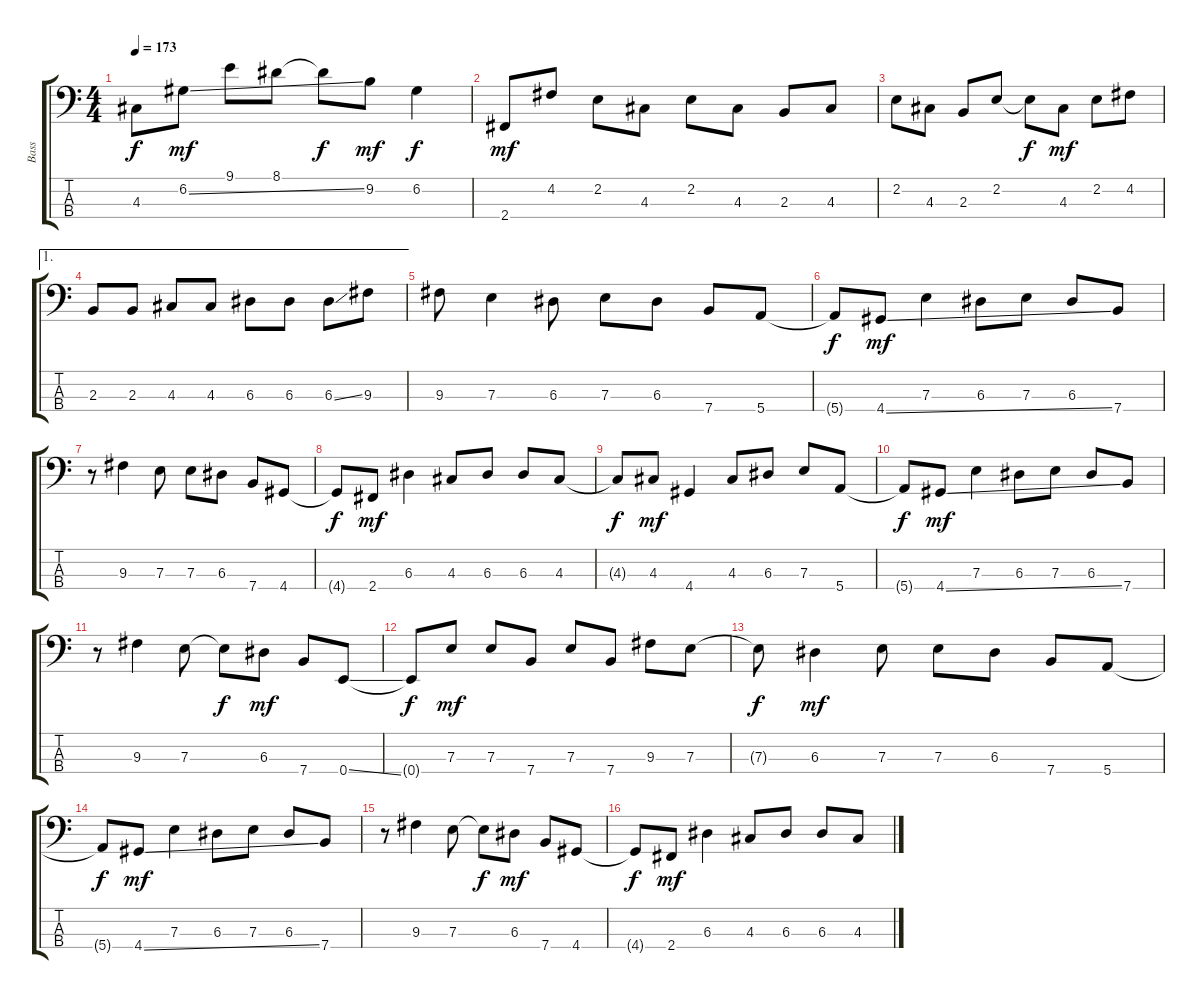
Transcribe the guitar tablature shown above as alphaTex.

\track ("Bass" "Bass") {instrument electricbassfinger}
\staff {score tabs}
\tuning (G2 D2 A1 E1) {hide}
\ts (4 4)
\tempo 173
\clef f4
\ks c
4.3{t}.8{dy f} 6.2{ss}.8{dy mf} 9.1.8 8.1.8 8.1{t}.8{dy f} 9.2.8{dy mf} 6.2.4{dy f} |
2.4.8{dy mf} 4.2.8 2.2.8 4.3.8 2.2.8 4.3.8 2.3.8 4.3.8 |
2.2.8 4.3.8 2.3.8 2.2.8 2.2{t}.8{dy f} 4.3.8{dy mf} 2.2.8 4.2.8 |
\ae 1
2.3.8 2.3.8 4.3.8 4.3.8 6.3.8 6.3.8 6.3{ss}.8 9.3.8 |
9.3.8 7.3.4 6.3.8 7.3.8 6.3.8 7.4.8 5.4.8 |
5.4{t}.8{dy f} 4.4{ss}.8{dy mf} 7.3.4 6.3.8 7.3.8 6.3.8 7.4.8 |
r.8 9.3.4 7.3.8 7.3.8 6.3.8 7.4.8 4.4.8 |
4.4{t}.8{dy f} 2.4.8{dy mf} 6.3.4 4.3.8 6.3.8 6.3.8 4.3.8 |
4.3{t}.8{dy f} 4.3.8{dy mf} 4.4.4 4.3.8 6.3.8 7.3.8 5.4.8 |
5.4{t}.8{dy f} 4.4{ss}.8{dy mf} 7.3.4 6.3.8 7.3.8 6.3.8 7.4.8 |
r.8 9.3.4 7.3.8 7.3{t}.8{dy f} 6.3.8{dy mf} 7.4.8 0.4{ss}.8 |
0.4{t}.8{dy f} 7.3.8{dy mf} 7.3.8 7.4.8 7.3.8 7.4.8 9.3.8 7.3.8 |
7.3{t}.8{dy f} 6.3.4{dy mf} 7.3.8 7.3.8 6.3.8 7.4.8 5.4.8 |
5.4{t}.8{dy f} 4.4{ss}.8{dy mf} 7.3.4 6.3.8 7.3.8 6.3.8 7.4.8 |
r.8 9.3.4 7.3.8 7.3{t}.8{dy f} 6.3.8{dy mf} 7.4.8 4.4.8 |
4.4{t}.8{dy f} 2.4.8{dy mf} 6.3.4 4.3.8 6.3.8 6.3.8 4.3.8
